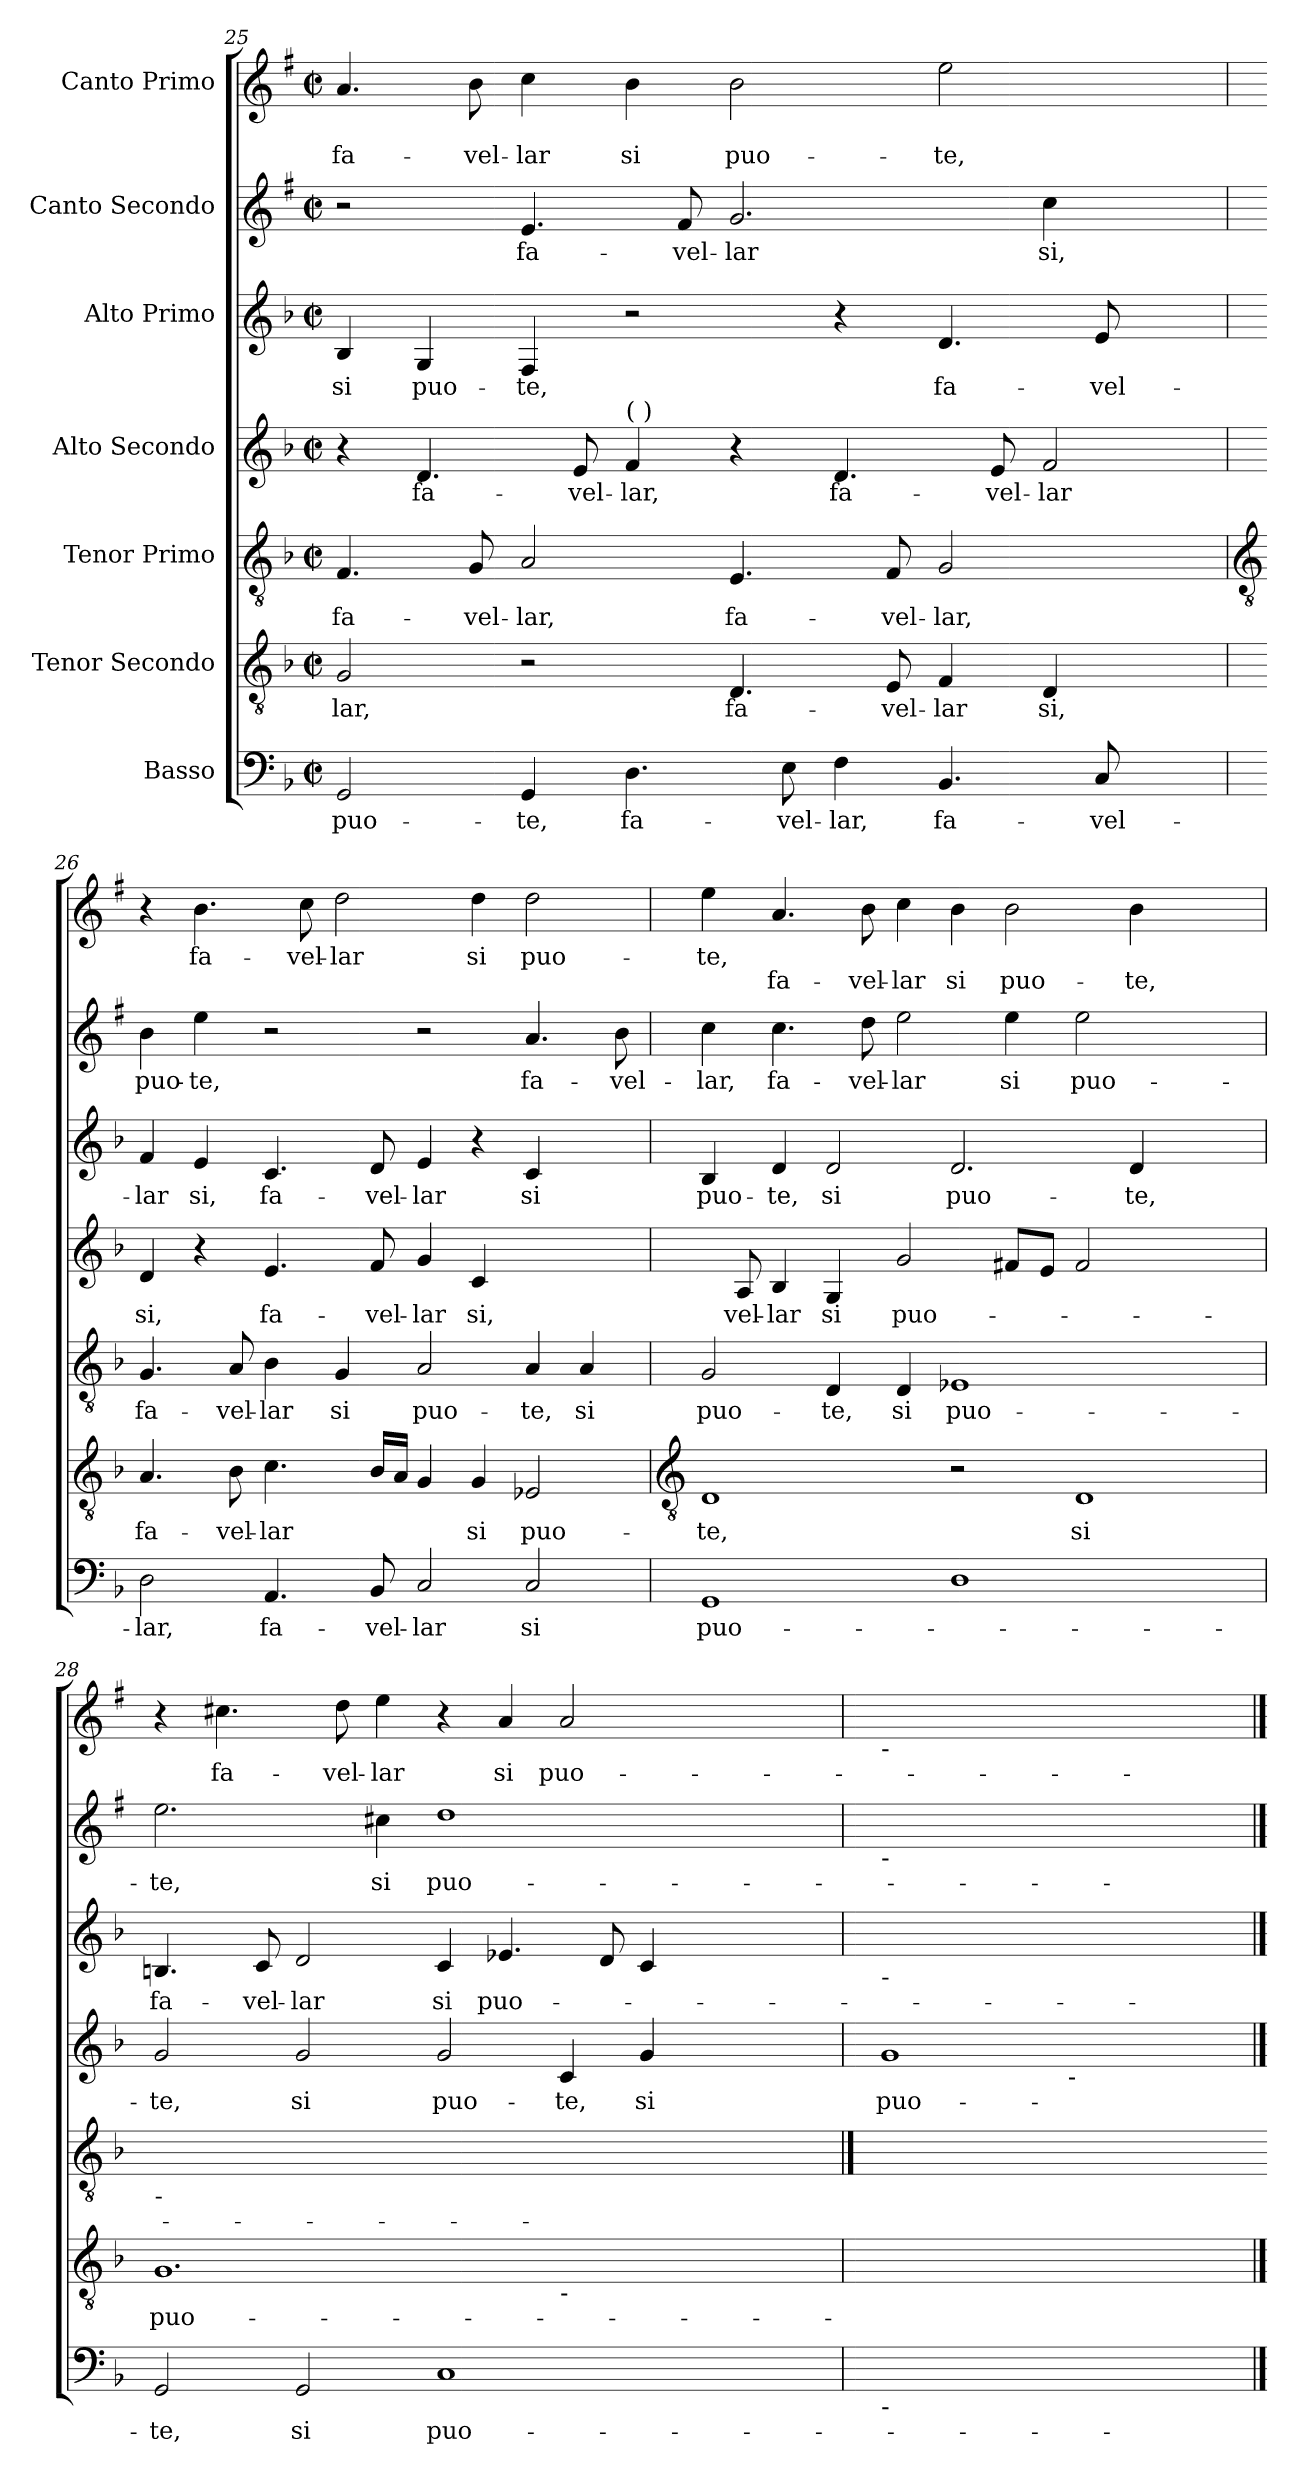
**kern	**text	**kern	**text	**kern	**text	**kern	**text	**kern	**text	**kern	**text	**kern	**text	**text
*part7	*part7	*part6	*part6	*part5	*part5	*part4	*part4	*part3	*part3	*part2	*part2	*part1	*part1	*part1
*staff7	*staff7	*staff6	*staff6	*staff5	*staff5	*staff4	*staff4	*staff3	*staff3	*staff2	*staff2	*staff1	*staff1	*staff1
*I"Basso	*	*I"Tenor Secondo	*	*I"Tenor Primo	*	*I"Alto Secondo	*	*I"Alto Primo	*	*I"Canto Secondo	*	*I"Canto Primo	*	*
*clefF4	*	*clefGv2	*	*clefGv2	*	*clefG2	*	*clefG2	*	*clefG2	*	*clefG2	*	*
*	*	*	*	*	*	*	*	*	*	*ITrd1c2	*	*ITrd1c2	*	*
*k[b-]	*	*k[b-]	*	*k[b-]	*	*k[b-]	*	*k[b-]	*	*k[b-]	*	*k[b-]	*	*
*F:	*	*F:	*	*F:	*	*F:	*	*F:	*	*F:	*	*F:	*	*
*M4/2	*	*M4/2	*	*M4/2	*	*M4/2	*	*M4/2	*	*M4/2	*	*M4/2	*	*
*met(c|)	*	*met(c|)	*	*met(c|)	*	*met(c|)	*	*met(c|)	*	*met(c|)	*	*met(c|)	*	*
=25	=25	=25	=25	=25	=25	=25	=25	=25	=25	=25	=25	=25	=25	=25
!	!LO:LY:b	!	!LO:LY:b	!	!LO:LY:b	!	!	!	!LO:LY:b	!	!	!	!	!LO:LY:b
2GG	puo-	2G	-lar,	4.F	fa-	4r	.	4B-	si	2r	.	4.g	.	fa-
!	!	!	!	!	!	!	!LO:LY:b	!	!LO:LY:b	!	!	!	!	!
.	.	.	.	.	.	4.d	fa-	4G	puo-	.	.	.	.	.
!	!	!	!	!	!LO:LY:b	!	!	!	!	!	!	!	!	!LO:LY:b
.	.	.	.	8G	-vel-	.	.	.	.	.	.	8a	.	-vel-
!	!LO:LY:b	!	!	!	!LO:LY:b	!	!	!	!LO:LY:b	!	!LO:LY:b	!	!	!LO:LY:b
4GG	-te,	2r	.	2A	-lar,	.	.	4F	-te,	4.d	fa-	4b-	.	-lar
!	!	!	!	!	!	!	!LO:LY:b	!	!	!	!	!	!	!
.	.	.	.	.	.	8e	-vel-	.	.	.	.	.	.	.
!	!	!	!	!	!	!LO:TX:a:t=(  )	!	!	!	!	!	!	!	!
!	!LO:LY:b	!	!	!	!	!	!LO:LY:b	!	!	!	!	!	!	!LO:LY:b
4.D	fa-	.	.	.	.	4f	-lar,	2r	.	.	.	4a	.	si
!	!	!	!	!	!	!	!	!	!	!	!LO:LY:b	!	!	!
.	.	.	.	.	.	.	.	.	.	8e	-vel-	.	.	.
!	!	!	!LO:LY:b	!	!LO:LY:b	!	!	!	!	!	!LO:LY:b	!	!	!LO:LY:b
.	.	4.D	fa-	4.E	fa-	4r	.	.	.	2.f	-lar	2a	.	puo-
!	!LO:LY:b	!	!	!	!	!	!	!	!	!	!	!	!	!
8E	-vel-	.	.	.	.	.	.	.	.	.	.	.	.	.
!	!LO:LY:b	!	!	!	!	!	!LO:LY:b	!	!	!	!	!	!	!
4F	-lar,	.	.	.	.	4.d	fa-	4r	.	.	.	.	.	.
!	!	!	!LO:LY:b	!	!LO:LY:b	!	!	!	!	!	!	!	!	!
.	.	8E	-vel-	8F	-vel-	.	.	.	.	.	.	.	.	.
!	!LO:LY:b	!	!LO:LY:b	!	!LO:LY:b	!	!	!	!LO:LY:b	!	!	!	!	!LO:LY:b
4.BB-	fa-	4F	-lar	2G	-lar,	.	.	4.d	fa-	.	.	2dd	.	-te,
!	!	!	!	!	!	!	!LO:LY:b	!	!	!	!	!	!	!
.	.	.	.	.	.	8e	-vel-	.	.	.	.	.	.	.
!	!	!	!LO:LY:b	!	!	!	!LO:LY:b	!	!	!	!LO:LY:b	!	!	!
.	.	4D	si,	.	.	2f	-lar	.	.	4b-	si,	.	.	.
!	!LO:LY:b	!	!	!	!	!	!	!	!LO:LY:b	!	!	!	!	!
8C	-vel-	.	.	.	.	.	.	8e	-vel-	.	.	.	.	.
4ryy	.	4ryy	.	4ryy	.	.	.	4ryy	.	4ryy	.	4ryy	.	.
!!LO:LB:g=z
=26	=26	=26	=26	=26	=26	=26	=26	=26	=26	=26	=26	=26	=26	=26
*	*	*	*	*clefGv2	*	*	*	*	*	*	*	*	*	*
!	!LO:LY:b	!	!LO:LY:b	!	!LO:LY:b	!	!LO:LY:b	!	!LO:LY:b	!	!LO:LY:b	!	!	!
2D	-lar,	4.A	fa-	4.G	fa-	4d	si,	4f	-lar	4a	puo-	4r	.	.
!	!	!	!	!	!	!	!	!	!LO:LY:b	!	!LO:LY:b	!	!LO:LY:b	!
.	.	.	.	.	.	4r	.	4e	si,	4dd	-te,	4.a	fa-	.
!	!	!	!LO:LY:b	!	!LO:LY:b	!	!	!	!	!	!	!	!	!
.	.	8B-	-vel-	8A	-vel-	.	.	.	.	.	.	.	.	.
!	!LO:LY:b	!	!LO:LY:b	!	!LO:LY:b	!	!LO:LY:b	!	!LO:LY:b	!	!	!	!	!
4.AA	fa-	4.c	-lar	4B-	-lar	4.e	fa-	4.c	fa-	2r	.	.	.	.
!	!	!	!	!	!	!	!	!	!	!	!	!	!LO:LY:b	!
.	.	.	.	.	.	.	.	.	.	.	.	8b-	-vel-	.
!	!	!	!	!	!LO:LY:b	!	!	!	!	!	!	!	!LO:LY:b	!
.	.	.	.	4G	si	.	.	.	.	.	.	2cc	-lar	.
!	!LO:LY:b	!	!	!	!	!	!LO:LY:b	!	!LO:LY:b	!	!	!	!	!
8BB-	-vel-	16B-LL	.	.	.	8f	-vel-	8d	-vel-	.	.	.	.	.
.	.	16AJJ	.	.	.	.	.	.	.	.	.	.	.	.
!	!LO:LY:b	!	!	!	!LO:LY:b	!	!LO:LY:b	!	!LO:LY:b	!	!	!	!	!
2C	-lar	4G	.	2A	puo-	4g	-lar	4e	-lar	2r	.	.	.	.
!	!	!	!LO:LY:b	!	!	!	!LO:LY:b	!	!	!	!	!	!LO:LY:b	!
.	.	4G	si	.	.	4c	si,	4r	.	.	.	4cc	si	.
!	!LO:LY:b	!	!LO:LY:b	!	!LO:LY:b	!	!LO:LY:b	!	!LO:LY:b	!	!LO:LY:b	!	!LO:LY:b	!
2C	si	2E-X	puo-	4A	-te,	[4Gyy	fa-	4c	si	4.g	fa-	2cc	puo-	.
!	!	!	!	!	!LO:LY:b	!	!	!	!	!	!	!	!	!
.	.	.	.	4A	si	4ryy	.	4ryy	.	.	.	.	.	.
!	!	!	!	!	!	!	!	!	!	!	!LO:LY:b	!	!	!
.	.	.	.	.	.	.	.	.	.	8a	-vel-	.	.	.
!!LO:LB:g=z
=27	=27	=27	=27	=27	=27	=27	=27	=27	=27	=27	=27	=27	=27	=27
*	*	*clefGv2	*	*	*	*	*	*	*	*	*	*	*	*
!	!LO:LY:b	!	!LO:LY:b	!	!LO:LY:b	!	!	!	!LO:LY:b	!	!LO:LY:b	!	!LO:LY:b	!
1GG	puo-	1D	-te,	2G	puo-	8Gyy]	.	4B-	puo-	4b-	-lar,	4dd	-te,	.
!	!	!	!	!	!	!	!LO:LY:b	!	!	!	!	!	!	!
.	.	.	.	.	.	8A	-vel-	.	.	.	.	.	.	.
!	!	!	!	!	!	!	!LO:LY:b	!	!LO:LY:b	!	!LO:LY:b	!	!	!LO:LY:b
.	.	.	.	.	.	4B-	-lar	4d	-te,	4.b-	fa-	4.g	.	fa-
!	!	!	!	!	!LO:LY:b	!	!LO:LY:b	!	!LO:LY:b	!	!	!	!	!
.	.	.	.	4D	-te,	4G	si	2d	si	.	.	.	.	.
!	!	!	!	!	!	!	!	!	!	!	!LO:LY:b	!	!	!LO:LY:b
.	.	.	.	.	.	.	.	.	.	8cc	-vel-	8a	.	-vel-
!	!	!	!	!	!LO:LY:b	!	!LO:LY:b	!	!	!	!LO:LY:b	!	!	!LO:LY:b
.	.	.	.	4D	si	2g	puo-	.	.	2dd	-lar	4b-	.	-lar
!	!	!	!	!	!LO:LY:b	!	!	!	!LO:LY:b	!	!	!	!	!LO:LY:b
1D	.	2r	.	1E-X	puo-	.	.	2.d	puo-	.	.	4a	.	si
!	!	!	!	!	!	!	!	!	!	!	!LO:LY:b	!	!	!LO:LY:b
.	.	.	.	.	.	8f#XL	.	.	.	4dd	si	2a	.	puo-
.	.	.	.	.	.	8eJ	.	.	.	.	.	.	.	.
!	!	!	!LO:LY:b	!	!	!	!	!	!	!	!LO:LY:b	!	!	!
.	.	1D	si	.	.	2f#	.	.	.	2dd	puo-	.	.	.
!	!	!	!	!	!	!	!	!	!LO:LY:b	!	!	!	!	!LO:LY:b
.	.	.	.	.	.	.	.	4d	-te,	.	.	4a	.	-te,
2ryy	.	.	.	2ryy	.	2ryy	.	2ryy	.	2ryy	.	2ryy	.	.
=28	=28	=28	=28	=28	=28	=28	=28	=28	=28	=28	=28	=28	=28	=28
!	!	!	!	!LO:TX:b:t=-	!	!	!	!	!	!	!	!	!	!
!	!LO:LY:b	!	!LO:LY:b	!	!LO:LY:b	!	!LO:LY:b	!	!LO:LY:b	!	!LO:LY:b	!	!	!
2GG	-te,	1.G	puo-	[1.Dyy	-te,	2g	-te,	4.Bn	fa-	2.dd	-te,	4r	.	.
!	!	!	!	!	!	!	!	!	!	!	!	!	!LO:LY:b	!
.	.	.	.	.	.	.	.	.	.	.	.	4.bn	fa-	.
!	!	!	!	!	!	!	!	!	!LO:LY:b	!	!	!	!	!
.	.	.	.	.	.	.	.	8c	-vel-	.	.	.	.	.
!	!LO:LY:b	!	!	!	!	!	!LO:LY:b	!	!LO:LY:b	!	!	!	!	!
2GG	si	.	.	.	.	2g	si	2d	-lar	.	.	.	.	.
!	!	!	!	!	!	!	!	!	!	!	!	!	!LO:LY:b	!
.	.	.	.	.	.	.	.	.	.	.	.	8cc	-vel-	.
!	!	!	!	!	!	!	!	!	!	!	!LO:LY:b	!	!LO:LY:b	!
.	.	.	.	.	.	.	.	.	.	4bn	si	4dd	-lar	.
!	!LO:LY:b	!	!	!	!	!	!LO:LY:b	!	!LO:LY:b	!	!LO:LY:b	!	!	!
1C	puo-	.	.	.	.	2g	puo-	4c	si	1cc	puo-	4r	.	.
!	!	!	!	!	!	!	!	!	!LO:LY:b	!	!	!	!LO:LY:b	!
.	.	.	.	.	.	.	.	4.e-X	puo-	.	.	4g	si	.
!	!	!LO:TX:b:t=-	!	!	!	!	!	!	!	!	!	!	!	!
!	!	!	!LO:LY:b	!	!	!	!LO:LY:b	!	!	!	!	!	!LO:LY:b	!
.	.	[1.Gyy	-te.	2Dyy]	.	4c	-te,	.	.	.	.	2g	puo-	.
.	.	.	.	.	.	.	.	8d	.	.	.	.	.	.
!	!	!	!	!	!	!	!LO:LY:b	!	!	!	!	!	!	!
.	.	.	.	.	.	4g	si	4c	.	.	.	.	.	.
1ryy	.	.	.	1ryy	.	1ryy	.	1ryy	.	1ryy	.	1ryy	.	.
=29	=29	=29	=29	==29	=29	=29	=29	=29	=29	=29	=29	=29	=29	=29
!	!	!	!	!	!	!	!	!	!	!	!	!LO:TX:b:t=-	!	!
!	!	!	!	!	!	!	!	!	!	!LO:TX:b:t=-	!	!	!	!
!	!	!	!	!	!	!	!	!LO:TX:b:t=-	!	!	!	!	!	!
!LO:TX:b:t=-	!	!	!	!	!	!	!	!	!	!	!	!	!	!
!	!LO:LY:b	!	!	!	!	!	!LO:LY:b	!	!LO:LY:b	!	!LO:LY:b	!	!LO:LY:b	!
[1.GGyy	-te.	2Gyy]	.	0ryy	.	1g	puo-	[1.dyy	-te.	[1.bnyy	-te.	[1.ddyy	-te.	.
.	.	1.ryy	.	.	.	.	.	.	.	.	.	.	.	.
!	!	!	!	!	!	!LO:TX:b:t=-	!	!	!	!	!	!	!	!
!	!	!	!	!	!	!	!LO:LY:b	!	!	!	!	!	!	!
.	.	.	.	.	.	1gyy	-te.	.	.	.	.	.	.	.
2GGyy]	.	.	.	.	.	.	.	2dyy]	.	2byy]	.	2ddyy]	.	.
==	==	==	==	=	==	==	==	==	==	==	==	==	==	==
*-	*-	*-	*-	*-	*-	*-	*-	*-	*-	*-	*-	*-	*-	*-
